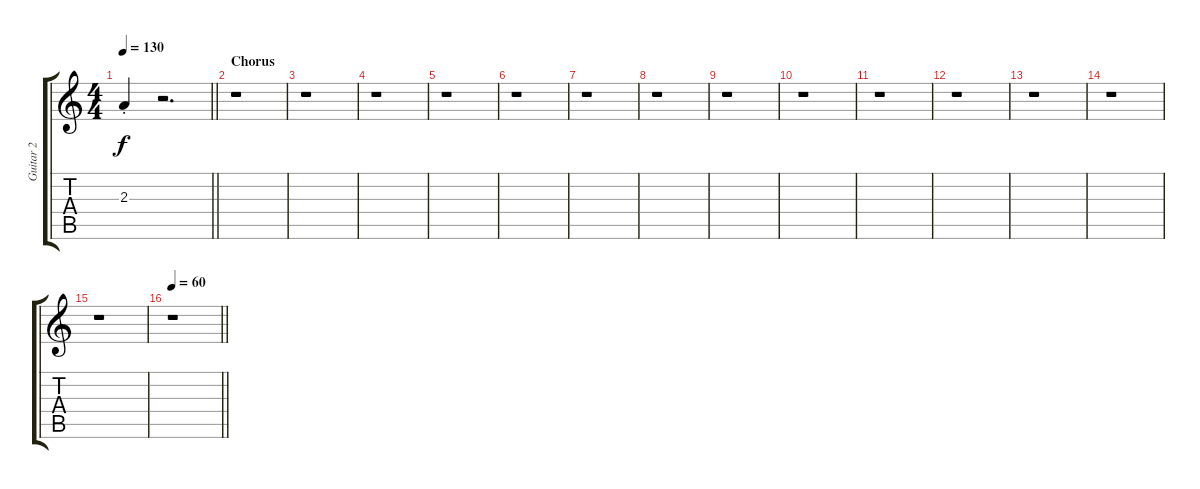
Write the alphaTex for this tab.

\track ("Guitar 2" "Guitar 2") {instrument distortionguitar}
\staff {score tabs}
\tuning (E4 B3 G3 D3 A2 E2) {hide}
\ts (4 4)
\tempo 130
\clef g2
\barLineRight lightlight
\ks c
2.3{st}.4{dy f} r.2{d} |
\section ("" "Chorus")
r.1 |
r.1 |
r.1 |
r.1 |
r.1 |
r.1 |
r.1 |
r.1 |
r.1 |
r.1 |
r.1 |
r.1 |
r.1 |
r.1 |
\tempo 60
\barLineRight lightlight
r.1
